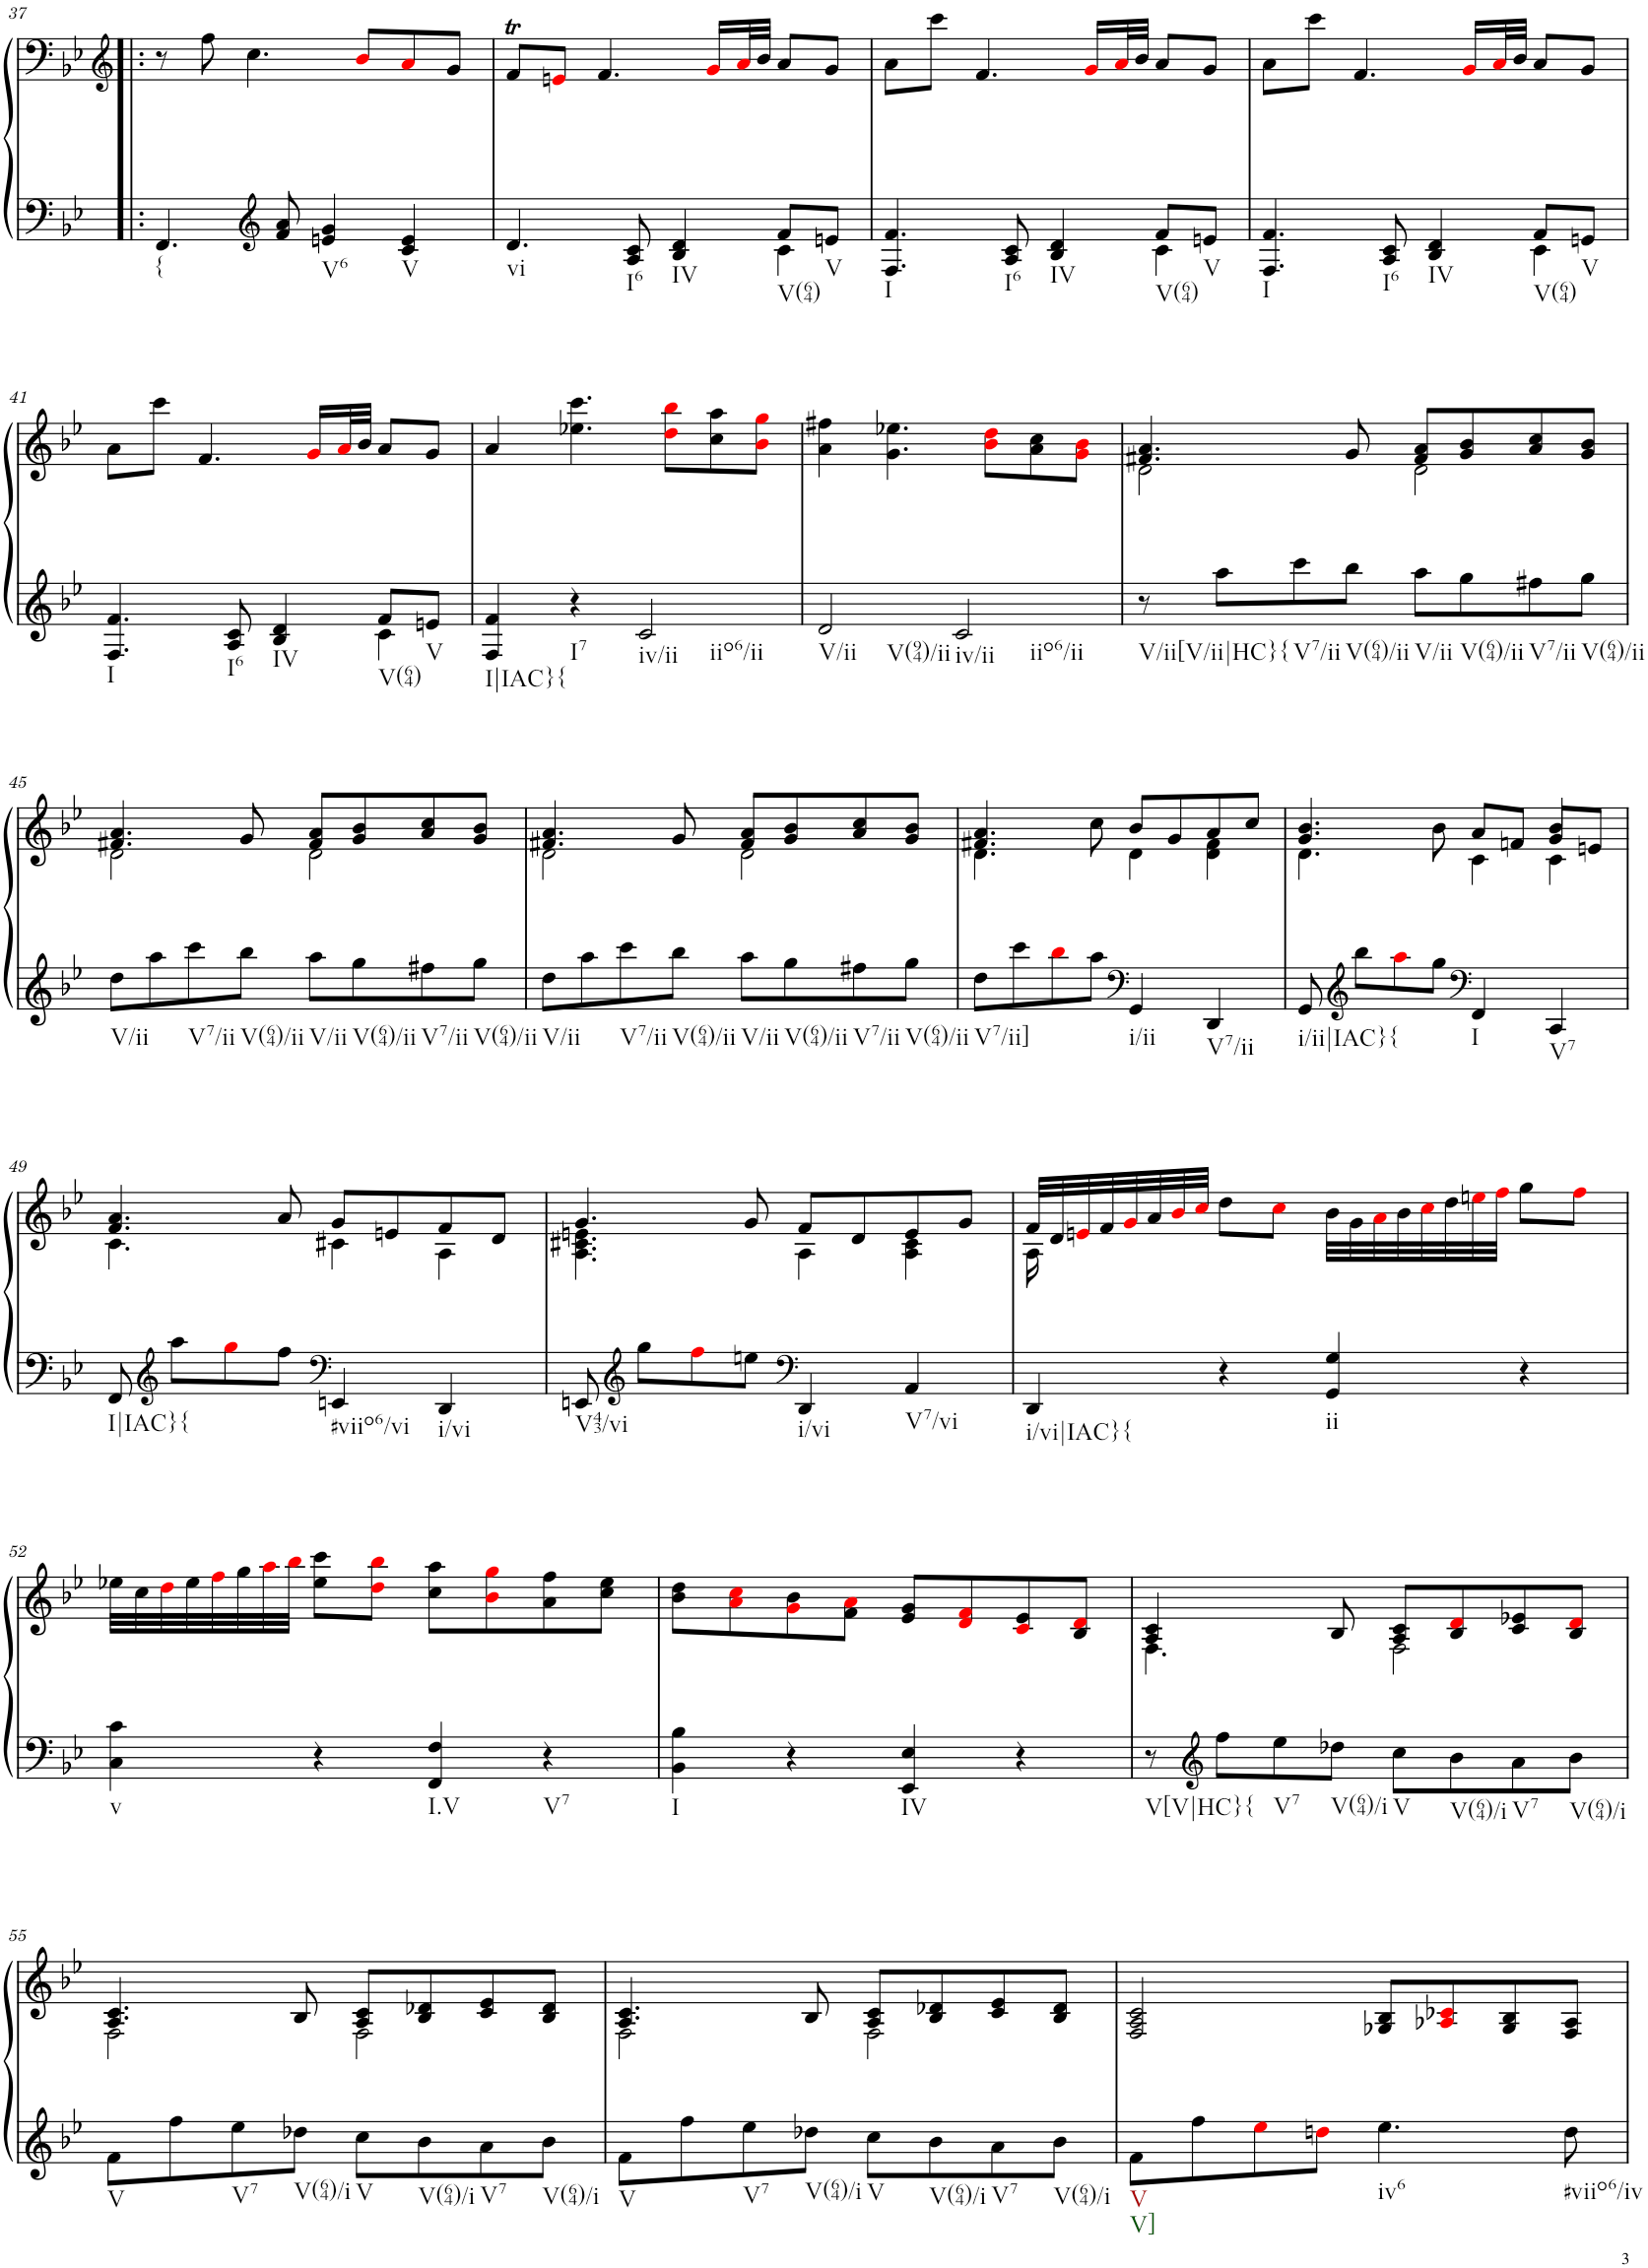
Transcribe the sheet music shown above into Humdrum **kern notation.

**kern	**kern
*part1	*part1
*staff2	*staff1
*I"Piano	*
*I'Pno.	*
!!LO:PB:g=z
*clefF4	*clefG2
*k[b-e-]	*k[b-e-]
*M4/4	*M4/4
*met(c)	*met(c)
=37!|:	=37!|:
!LO:TX:b:t={	!
4.FF/	8r
.	8ff\
.	4.cc\
*clefG2	*
8f/ 8a/	.
!LO:TX:b:t=V6	!
4en/ 4g/	.
.	8b-i/L
!LO:TX:b:t=V	!
4c/ 4e/	8ai/
.	8g/J
=38	=38
*^	*
!LO:TX:b:t=vi	!	!
4.d/	2.ryy	8fT/L
.	.	8eni/J
.	.	4.f/
!LO:TX:b:t=I6	!	!
8A/ 8c/	.	.
!LO:TX:b:t=IV	!	!
4B-/ 4d/	.	.
.	.	16gi/LL
.	.	32ai/L
.	.	32b-/JJJ
!LO:TX:b:t=V(64)	!	!
8f/L	4c\	8a/L
!LO:TX:b:t=V	!	!
8en/J	.	8g/J
=39	=39	=39
!LO:TX:b:t=I	!	!
4.F/ 4.f/	2.ryy	8a\L
.	.	8ccc\J
.	.	4.f/
!LO:TX:b:t=I6	!	!
8A/ 8c/	.	.
!LO:TX:b:t=IV	!	!
4B-/ 4d/	.	.
.	.	16gi/LL
.	.	32ai/L
.	.	32b-/JJJ
!LO:TX:b:t=V(64)	!	!
8f/L	4c\	8a/L
!LO:TX:b:t=V	!	!
8en/J	.	8g/J
=40	=40	=40
!LO:TX:b:t=I	!	!
4.F/ 4.f/	2.ryy	8a\L
.	.	8ccc\J
.	.	4.f/
!LO:TX:b:t=I6	!	!
8A/ 8c/	.	.
!LO:TX:b:t=IV	!	!
4B-/ 4d/	.	.
.	.	16gi/LL
.	.	32ai/L
.	.	32b-/JJJ
!LO:TX:b:t=V(64)	!	!
8f/L	4c\	8a/L
!LO:TX:b:t=V	!	!
8en/J	.	8g/J
!!LO:LB:g=z
=41	=41	=41
!LO:TX:b:t=I	!	!
4.F/ 4.f/	2.ryy	8a\L
.	.	8ccc\J
.	.	4.f/
!LO:TX:b:t=I6	!	!
8A/ 8c/	.	.
!LO:TX:b:t=IV	!	!
4B-/ 4d/	.	.
.	.	16gi/LL
.	.	32ai/L
.	.	32b-/JJJ
!LO:TX:b:t=V(64)	!	!
8f/L	4c\	8a/L
!LO:TX:b:t=V	!	!
8en/J	.	8g/J
*v	*v	*
=42	=42
!LO:TX:b:t=I|IAC}{	!
4F/ 4f/	4a/
!LO:TX:b:t=I7	!
4r	4.ee-X\ 4.ccc\
!LO:TX:b:t=iv/ii	!
!LO:TX:b:t=iio6/ii	!
2c/	.
.	8ddi\ 8bb-i\L
.	8cc\ 8aa\
.	8b-i\ 8ggi\J
=43	=43
!LO:TX:b:t=V/ii	!
!LO:TX:b:t=V(94)/ii	!
2d/	4a\ 4ff#X\
.	4.g\ 4.ee-X\
!LO:TX:b:t=iv/ii	!
!LO:TX:b:t=iio6/ii	!
2c/	.
.	8b-i\ 8ddi\L
.	8a\ 8cc\
.	8gi\ 8b-i\J
=44	=44
*	*^
!LO:TX:b:t=V/ii[V/ii|HC}{	!	!
8r	4.f#X/ 4.a/	2d\
8aa\L	.	.
!LO:TX:b:t=V7/ii	!	!
8ccc\	.	.
!LO:TX:b:t=V(64)/ii	!	!
8bb-\J	8g/	.
!LO:TX:b:t=V/ii	!	!
8aa\L	8f#/ 8a/L	2d\
!LO:TX:b:t=V(64)/ii	!	!
8gg\	8g/ 8b-/	.
!LO:TX:b:t=V7/ii	!	!
8ff#X\	8a/ 8cc/	.
!LO:TX:b:t=V(64)/ii	!	!
8gg\J	8g/ 8b-/J	.
!!LO:LB:g=z	!!
=45	=45	=45
!LO:TX:b:t=V/ii	!	!
8dd\L	4.f#X/ 4.a/	2d\
8aa\	.	.
!LO:TX:b:t=V7/ii	!	!
8ccc\	.	.
!LO:TX:b:t=V(64)/ii	!	!
8bb-\J	8g/	.
!LO:TX:b:t=V/ii	!	!
8aa\L	8f#/ 8a/L	2d\
!LO:TX:b:t=V(64)/ii	!	!
8gg\	8g/ 8b-/	.
!LO:TX:b:t=V7/ii	!	!
8ff#X\	8a/ 8cc/	.
!LO:TX:b:t=V(64)/ii	!	!
8gg\J	8g/ 8b-/J	.
=46	=46	=46
!LO:TX:b:t=V/ii	!	!
8dd\L	4.f#X/ 4.a/	2d\
8aa\	.	.
!LO:TX:b:t=V7/ii	!	!
8ccc\	.	.
!LO:TX:b:t=V(64)/ii	!	!
8bb-\J	8g/	.
!LO:TX:b:t=V/ii	!	!
8aa\L	8f#/ 8a/L	2d\
!LO:TX:b:t=V(64)/ii	!	!
8gg\	8g/ 8b-/	.
!LO:TX:b:t=V7/ii	!	!
8ff#X\	8a/ 8cc/	.
!LO:TX:b:t=V(64)/ii	!	!
8gg\J	8g/ 8b-/J	.
=47	=47	=47
!LO:TX:b:t=V7/ii]	!	!
8dd\L	4.f#X/ 4.a/	4.d\
8ccc\	.	.
8bb-i\	.	.
8aa\J	8ryy	8cc\
*clefF4	*	*
!LO:TX:b:t=i/ii	!	!
4GG/	8b-/L	4d\
.	8g/	.
!LO:TX:b:t=V7/ii	!	!
4DD/	8a/	4d\ 4f#\
.	8cc/J	.
=48	=48	=48
*	*	*^
!LO:TX:b:t=i/ii|IAC}{	!	!	!
8GG/	4.g/ 4.b-/	4.d\	2.ryy
*clefG2	*	*	*
8bb-\L	.	.	.
8aai\	.	.	.
8gg\J	8ryy	8b-\	.
*clefF4	*	*	*
!LO:TX:b:t=I	!	!	!
4FF/	8a/L	4c\	.
.	8fn/J	.	.
!LO:TX:b:t=V7	!	!	!
4CC/	8g/L	4c\	4b-/
.	8en/J	.	.
*	*	*v	*v
!!LO:LB:g=z
=49	=49	=49
!LO:TX:b:t=I|IAC}{	!	!
8FF/	4.f/ 4.a/	4.c\
*clefG2	*	*
8aa\L	.	.
8ggi\	.	.
8ff\J	8a/	8ryy
*clefF4	*	*
!LO:TX:b:t=#viio6/vi	!	!
4EEn/	8g/L	4c#X\
.	8en/	.
!LO:TX:b:t=i/vi	!	!
4DD/	8f/	4A\
.	8d/J	.
=50	=50	=50
!LO:TX:b:t=V43/vi	!	!
8EEn/	4.g/	4.A\ 4.c#X\ 4.en\
*clefG2	*	*
8gg\L	.	.
8ffi\	.	.
8een\J	8g/	8ryy
*clefF4	*	*
!LO:TX:b:t=i/vi	!	!
4DD/	8f/L	4A\
.	8d/	.
!LO:TX:b:t=V7/vi	!	!
4AA/	8e/	4A\ 4c#\
.	8g/J	.
=51	=51	=51
!LO:TX:b:t=i/vi|IAC}{	!	!
4DD/	32f/LLL	16A\
.	32d/	.
.	32eni/	2...ryy
.	32f/	.
.	32gi/	.
.	32a/	.
.	32b-i/	.
.	32cci/JJJ	.
4r	8dd\L	.
.	8cci\J	.
!LO:TX:b:t=ii	!	!
4GG/ 4G/	32b-\LLL	.
.	32g\	.
.	32ai\	.
.	32b-\	.
.	32cci\	.
.	32dd\	.
.	32eeni\	.
.	32ffi\JJJ	.
4r	8gg\L	.
.	8ffi\J	.
*	*v	*v
!!LO:LB:g=z
=52	=52
!LO:TX:b:t=v	!
4C\ 4c\	32ee-X\LLL
.	32cc\
.	32ddi\
.	32ee-\
.	32ffi\
.	32gg\
.	32aai\
.	32bb-i\JJJ
4r	8ee-\ 8ccc\L
.	8ddi\ 8bb-i\J
!LO:TX:b:t=I.V	!
4FF/ 4F/	8cc\ 8aa\L
.	8b-i\ 8ggi\
!LO:TX:b:t=V7	!
4r	8a\ 8ff\
.	8cc\ 8ee-\J
=53	=53
!LO:TX:b:t=I	!
4BB-\ 4B-\	8b-\ 8dd\L
.	8ai\ 8cci\
4r	8gi\ 8b-\
.	8f\ 8ai\J
!LO:TX:b:t=IV	!
4EE-/ 4E-/	8e-/ 8g/L
.	8di/ 8fi/
4r	8ci/ 8e-/
.	8B-/ 8di/J
=54	=54
*	*^
!LO:TX:b:t=V[V|HC}{	!	!
8r	4A/ 4c/	4.F\
*clefG2	*	*
8ff\L	.	.
!LO:TX:b:t=V7	!	!
8ee-\	8ryy	.
!LO:TX:b:t=V(64)/i	!	!
8dd-X\J	8B-/	8ryy
!LO:TX:b:t=V	!	!
8cc\L	8A/ 8c/L	2F\
!LO:TX:b:t=V(64)/i	!	!
8b-\	8B-/ 8di/	.
!LO:TX:b:t=V7	!	!
8a\	8c/ 8e-X/	.
!LO:TX:b:t=V(64)/i	!	!
8b-\J	8B-/ 8di/J	.
!!LO:LB:g=z	!!
=55	=55	=55
!LO:TX:b:t=V	!	!
8f\L	4.A/ 4.c/	2F\
8ff\	.	.
!LO:TX:b:t=V7	!	!
8ee-\	.	.
!LO:TX:b:t=V(64)/i	!	!
8dd-X\J	8B-/	.
!LO:TX:b:t=V	!	!
8cc\L	8A/ 8c/L	2F\
!LO:TX:b:t=V(64)/i	!	!
8b-\	8B-/ 8d-X/	.
!LO:TX:b:t=V7	!	!
8a\	8c/ 8e-/	.
!LO:TX:b:t=V(64)/i	!	!
8b-\J	8B-/ 8d-/J	.
=56	=56	=56
!LO:TX:b:t=V	!	!
8f\L	4.A/ 4.c/	2F\
8ff\	.	.
!LO:TX:b:t=V7	!	!
8ee-\	.	.
!LO:TX:b:t=V(64)/i	!	!
8dd-X\J	8B-/	.
!LO:TX:b:t=V	!	!
8cc\L	8A/ 8c/L	2F\
!LO:TX:b:t=V(64)/i	!	!
8b-\	8B-/ 8d-X/	.
!LO:TX:b:t=V7	!	!
8a\	8c/ 8e-/	.
!LO:TX:b:t=V(64)/i	!	!
8b-\J	8B-/ 8d-/J	.
*	*v	*v
=57	=57
!LO:TX:b:t=V	!
!LO:TX:b:t=V]	!
8f\L	2F/ 2A/ 2c/
8ff\	.
8ee-i\	.
8ddni\J	.
!LO:TX:b:t=iv6	!
4.ee-\	8G-X/ 8B-/L
.	8A-Xi/ 8c-Xi/
.	8G-/ 8B-/
!LO:TX:b:t=#viio6/iv	!
8dd\	8F/ 8A-/J
=	=
*-	*-
